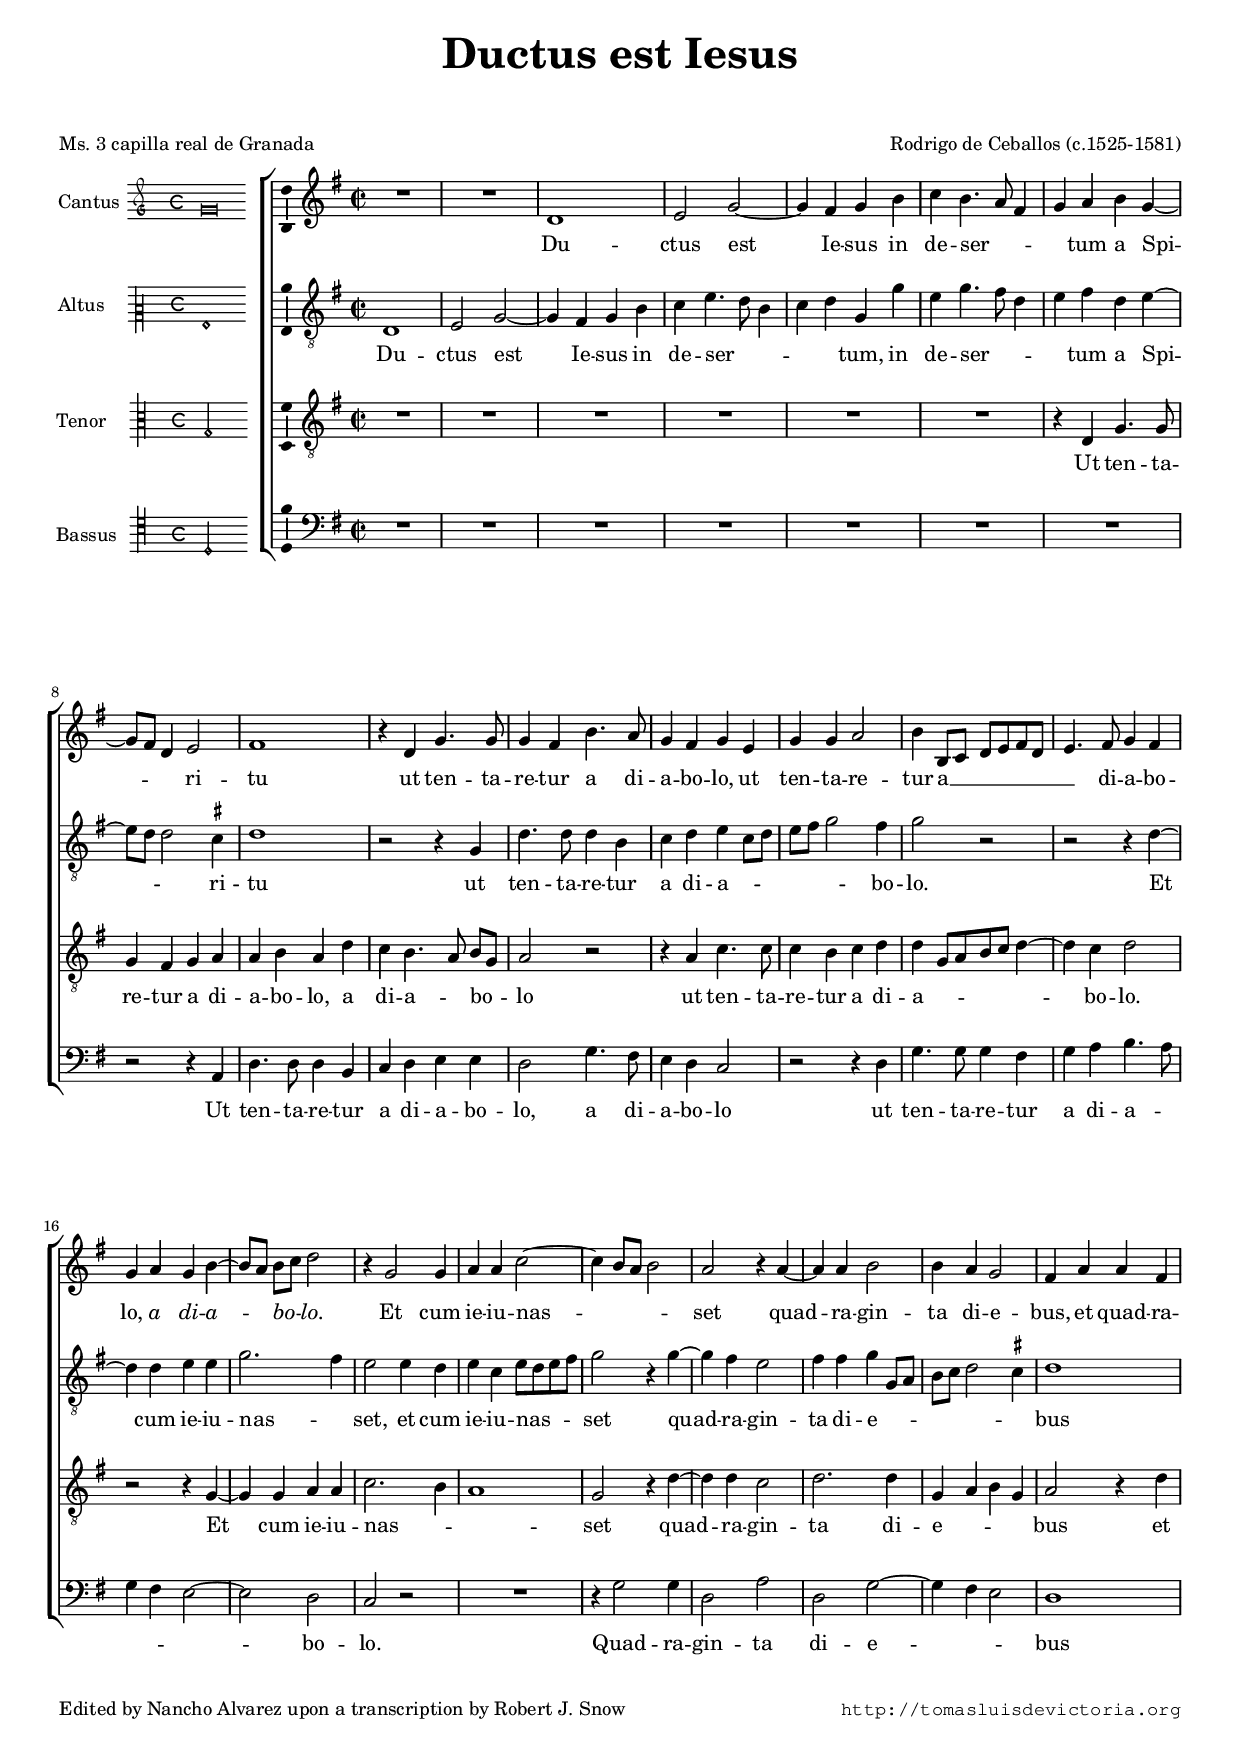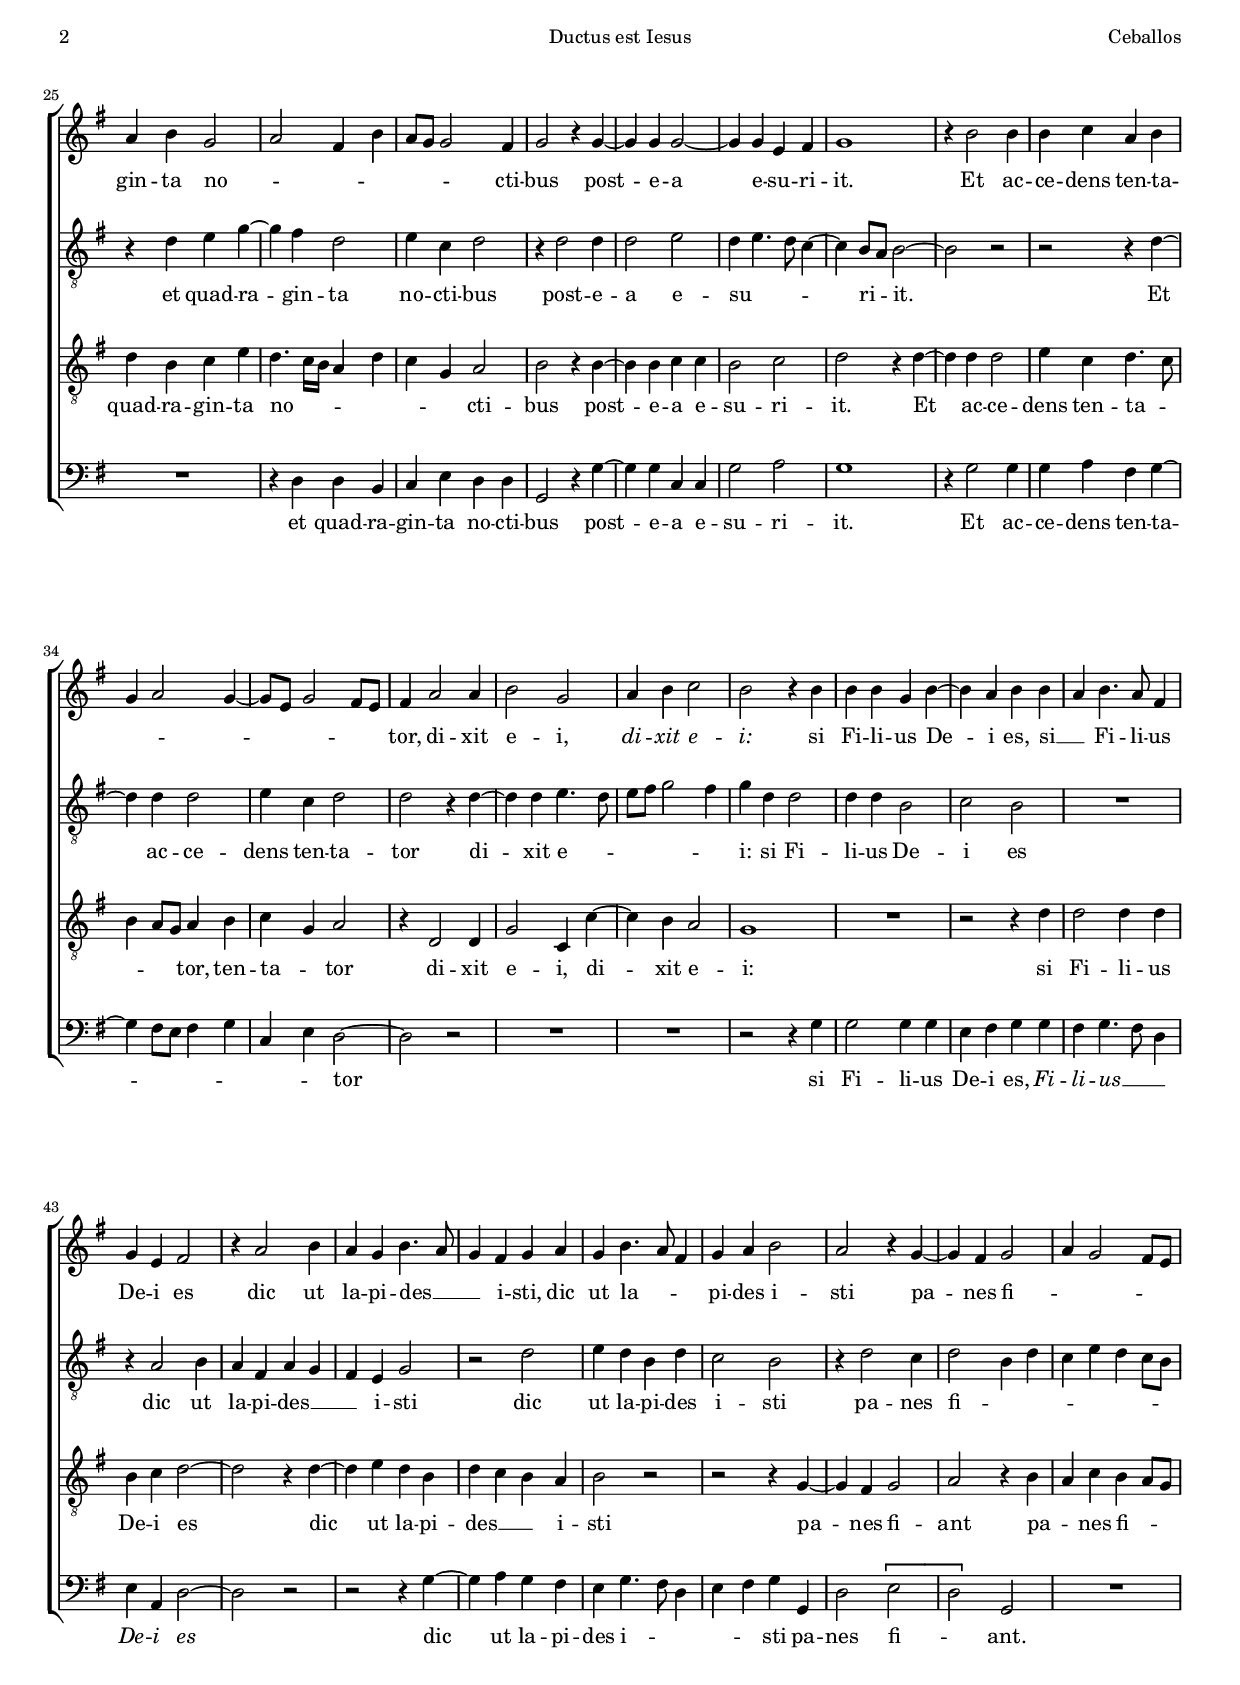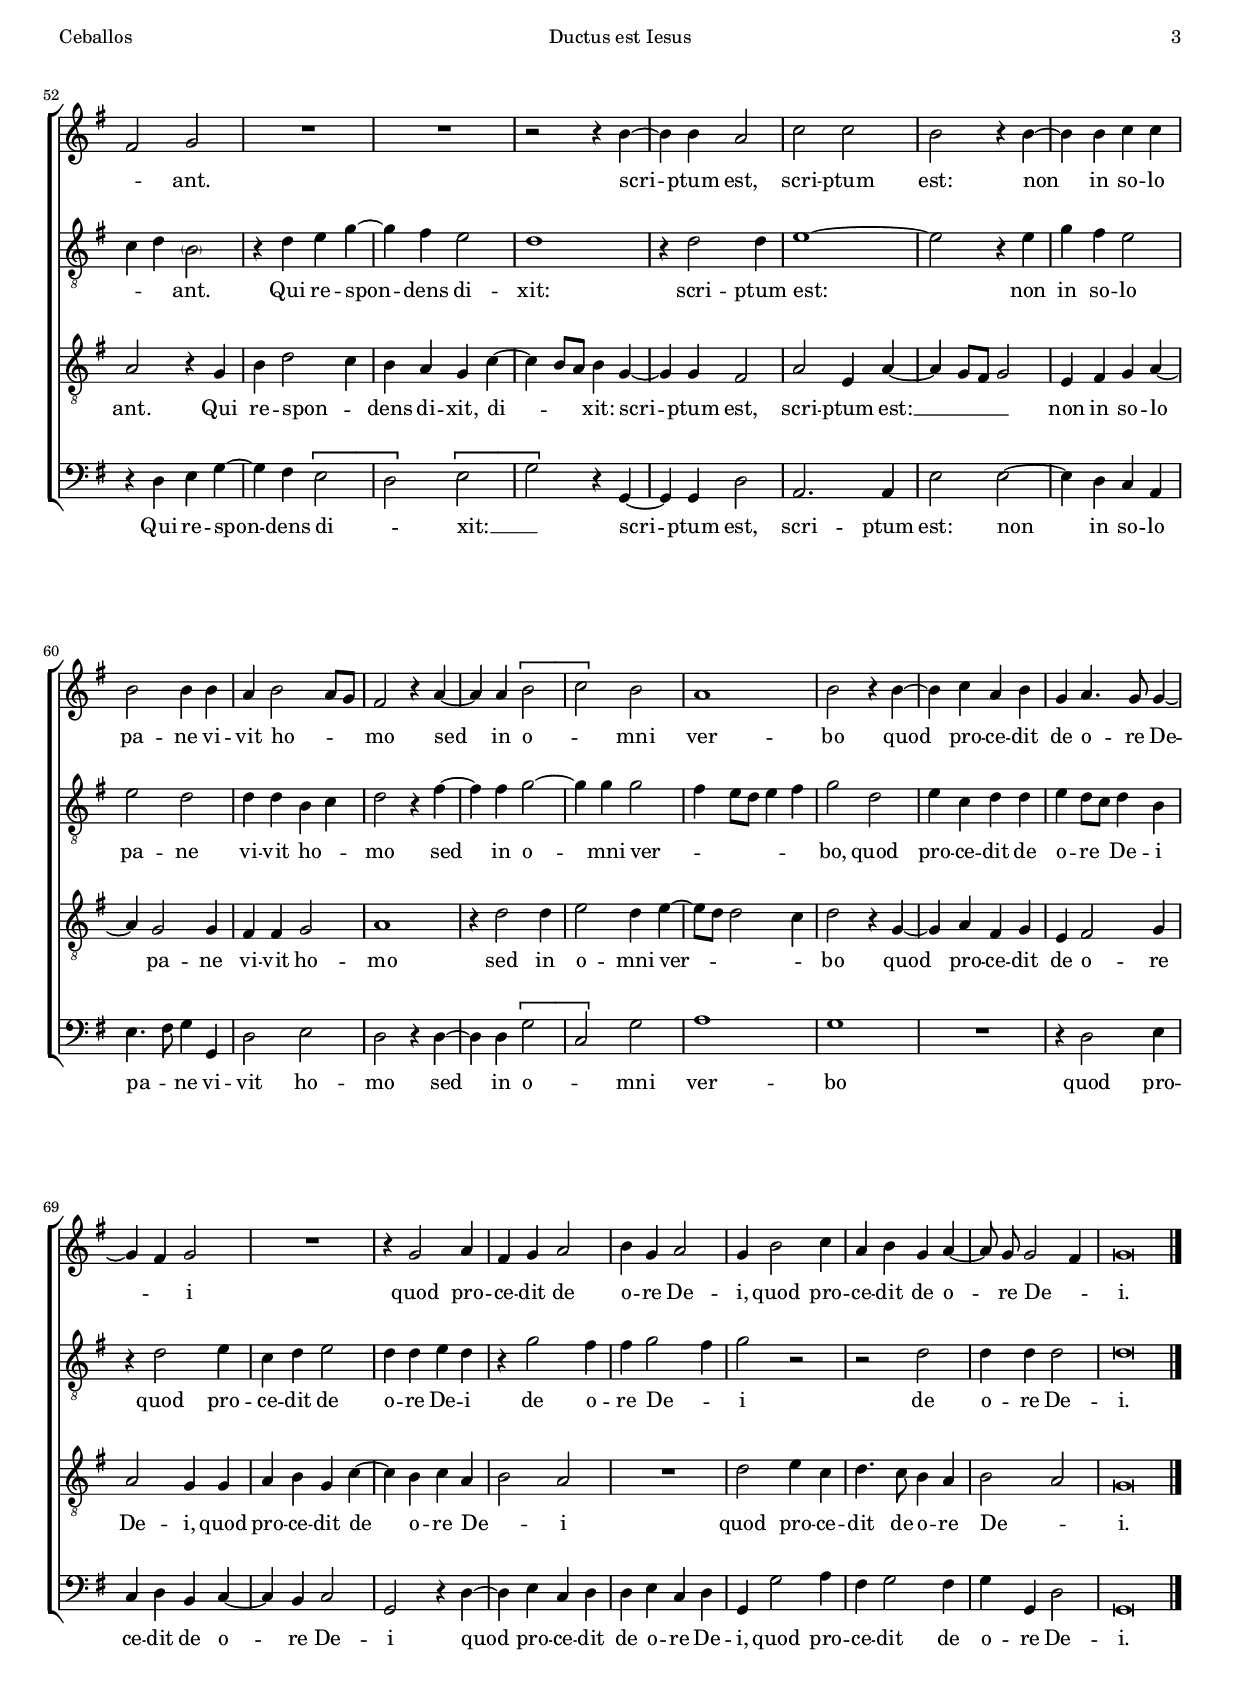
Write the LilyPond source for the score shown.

\version "2.18.0"

#(set-default-paper-size "a4")
#(set-global-staff-size 16.4)
#(ly:set-option 'point-and-click #f)
%mobile -s15.5 -i3.2

italicas=\override LyricText.font-shape = #'italic
rectas=\override LyricText.font-shape = #'upright
ss=\once \set suggestAccidentals = ##t
incipitwidth = 20
mtempo={\tempo 4 = 100}
mtempob={\tempo 4 = 50}
mt=#(define-music-function (parser location offset) (number?) ; move lyric text
      #{ \once \override LyricText.X-offset = -$offset #})

htitle="Ductus est Iesus"
hcomposer="Ceballos"

\header {
	title=\markup{\fontsize #3 "Ductus est Iesus"}
	%subtitle=""
	subsubtitle=\markup{\null \vspace #2 }
	composer="Rodrigo de Ceballos (c.1525-1581)"
        pdfauthor=\composer
	%opus="(-)"
	poet=\markup{"Ms. 3 capilla real de Granada"}
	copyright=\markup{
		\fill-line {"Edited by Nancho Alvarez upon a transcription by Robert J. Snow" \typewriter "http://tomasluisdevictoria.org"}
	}
%	tagline=""
}

global={\key c \major \time 2/2 \skip 1*77
	%\override Score.TimeSignature.break-visibility = #'#(#f #t #t)
	\bar "|."
}


cantus=\relative c''{
	R1*2
	g1
	a2 c ~
	c4 b c e
	f e4. d8 b4
	c4 d e c ~
	c8 b g4 a2
	b1
	r4 g c4. c8
	c4 b e4. d8
	c4 b c a
	c c d2
	e4 e,8 f g a b g
	a4. b8 c4 b
	c4 d c e ~
	e8[ d] e[ f] g2
	r4 c,2 c4
	d4 d f2 ~
	f4 e8 d e2
	d2 r4 d ~
	d d e2
	e4 d c2
	b4 d d b
	d e c2
	d b4 e
	d8 c c2 b4
	c2 r4 c ~
	c c c2 ~
	c4 c a b
	c1
	r4 e2 e4
	e f d e
	c4 d2 c4 ~
	c8 a c2 b8 a
	b4 d2 d4
	e2 c
	d4 e f2
	e r4 e
	e e c e ~
	e d e e
	d e4. d8 b4
	c4 a b2
	r4 d2 e4
	d c e4. d8
	c4 b c d
	c e4. d8 b4
	c d e2
	d2 r4 c ~
	c4 b c2
	d4 c2 b8 a
	b2 c
	R1*2
	r2 r4 e ~
	e e d2
	f f
	e r4 e ~
	e e f f
	e2 e4 e
	d4 e2 d8 c 
	b2 r4 d ~
	d d \[e2
	f\] e
	d1
	e2 r4 e ~
	e f d e
	c d4. c8 c4 ~
	c b c2
	R1
	r4 c2 d4
	b c d2
	e4 c d2
	c4 e2 f4
	d e c d ~
	d8 \noBeam c c2 b4
	c\breve*1/2
}

altus=\relative c'{
	g1
	a2 c ~
	c4 b c e
	f a4. g8 e4
	f g c, c'
	a c4. b8 g4
	a4 b g a ~
	a8 g g2 \ss fis4
	g1
	r2 r4 c,
	g'4. g8 g4 e
	f g a f8 g
	a b c2 b4
	c2 r % falta el silencio
	r2 r4 g ~
	g4 g a a
	c2. b4
	a2 a4 g
	a4 f a8 g a b
	c2 r4 c ~
	c b a2
	b4 b c c,8 d
	e f g2 \ss fis4
	g1
	r4 g a c ~
	c b g2
	a4 f g2
	r4 g2 g4
	g2 a
	g4 a4. g8 f4 ~
	f e8 d e2 ~
	e r
	r2 r4 g ~
	g4 g g2
	a4 f g2
	g r4 g ~
	g g a4. g8 
	a b c2 b4
	c4 g g2
	g4 g e2
	f e
	R1
	r4 d2 e4
	d b d c 
	b a c2
	r2 g'
	a4 g e g
	f2 e
	r4 g2 f4
	g2 e4 g
	f a g f8 e
	f4 g \parenthesize e2 % con parentesis en Snow
	r4 g a c ~
	c b a2
	g1
	r4 g2 g4
	a1 ~
	a2 r4 a
	c b a2
	a g
	g4 g e f
	g2 r4 b ~
	b4 b c2 ~
	c4 c c2
	b4 a8 g a4 b
	c2 g
	a4 f g g
	a g8 f g4 e
	r4 g2 a4
	f4 g a2
	g4 g a g
	r4 c2 b4
	b4 c2 b4
	c2 r
	r g
	g4 g g2
	g\breve*1/2
}

tenor=\relative c'{
	R1*6
	r4 g c4. c8
	c4 b c d
	d e d g
	f e4. d8 e[ c]
	d2 r
	r4 d f4. f8
	f4 e f g
	g c,8[ d e f] g4 ~
	g f g2
	r2 r4 c, ~
	c c d d
	f2. e4
	d1
	c2 r4 g' ~
	g g f2
	g2. g4
	c,4 d e c
	d2 r4 g
	g4 e f a
	g4. f16 e d4 g
	f c d2
	e2 r4 e ~
	e e f f
	e2 f
	g2 r4 g ~
	g g g2
	a4 f g4. f8
	e4 d8 c d4 e
	f c d2
	r4 g,2 g4
	c2 f,4 f' ~
	f e d2
	c1
	R1
	r2 r4 g'
	g2 g4 g
	e4 f g2 ~
	g r4 g ~
	g a g e
	g f e d
	e2 r
	r2 r4 c ~
	c4 b c2
	d2 r4 e
	d f e d8 c
	d2 r4 c
	e g2 f4
	e d c f ~
	f e8 d e4 c ~
	c c b2
	d a4 d ~
	d c8 b c2
	a4 b c d ~
	d c2 c4
	b4 b c2
	d1
	r4 g2 g4
	a2 g4 a ~
	a8 g g2 f4
	g2 r4 c, ~
	c4 d b c
	a b2 c4
	d2 c4 c
	d4 e c f ~
	f e f d
	e2 d
	R1
	g2 a4 f
	g4. f8 e4 d
	e2 d
	c\breve*1/2
}

bassus=\relative c{
	R1*7
	r2 r4 d
	g4. g8 g4 e
	f g a a
	g2 c4. b8
	a4 g f2
	r2 r4 g
	c4. c8 c4 b
	c d e4. d8
	c4 b a2 ~
	a g
	f r
	R1
	r4 c'2 c4
	g2 d'
	g, c ~
	c4 b a2
	g1
	R1
	r4 g g e
	f a g g
	c,2 r4 c' ~
	c4 c f, f
	c'2 d
	c1
	r4 c2 c4
	c d b c ~
	c4 b8 a b4 c
	f, a g2 ~
	g r
	R1*2
	r2 r4 c
	c2 c4 c
	a b c c
	b c4. b8 g4
	a4 d, g2 ~
	g r
	r2 r4 c ~
	c4 d c b
	a c4. b8 g4
	a b c c,
	g'2 \[a
	g\] c,
	R1
	r4 g' a c ~
	c b \[a2
	g\] \[a
	c\] r4 c, ~
	c c g'2
	d2. d4
	a'2 a ~
	a4 g f d
	a'4. b8 c4 c,
	g'2 a
	g r4 g ~
	g g \[c2
	f,\] c'
	d1
	c
	R1
	r4 g2 a4
	f g e f ~
	f e f2
	c2 r4 g' ~
	g a f g
	g a f g
	c, c'2 d4
	b c2 b4
	c4 c, g'2
	c,\breve*1/2
}

textocantus=\lyricmode{
Du -- ctus est Ie -- sus in de -- ser -- _ _ _ tum a Spi -- _ _ ri -- tu
ut ten -- ta -- re -- tur a di -- a -- bo -- lo,
ut ten -- ta -- re -- tur a __ _ _ _ _ _ _ di -- a -- bo -- lo,
\italicas
a di -- a -- _ bo -- _ lo.
\rectas
Et cum ie -- iu -- nas -- _ _ _ set
\mt #1 quad -- ra -- gin -- ta di -- e -- bus, 
et quad -- ra -- gin -- ta no -- _ _ _ _ _ _ cti -- bus
\mt #1 post -- e -- a e -- su -- ri -- it.
Et ac -- ce -- dens ten -- ta -- _ _ _ _ _ _ _ tor,
di -- xit e -- i,
\italicas
di -- xit e -- i:
\rectas
si Fi -- li -- us De -- i es,
si __ _ Fi -- li -- us De -- i es
dic ut la -- pi -- des __ _ _ i -- sti,
dic ut la -- _ _ pi -- des i -- sti
pa -- nes fi -- _ _ _ _ _ ant.
scri -- ptum est,
scri -- ptum est:
non in so -- lo pa -- ne vi -- vit ho -- _ _ mo
sed in o -- _ mni ver -- bo
\mt #1 quod pro -- ce -- dit de o -- re \mt #.5 De -- _ i
quod pro -- ce -- dit de o -- re De -- i,
quod pro -- ce -- dit de o -- re De -- _ i.
}

textoaltus=\lyricmode{
Du -- ctus est Ie -- sus in de -- ser -- _ _ _ _ tum,
in de -- ser -- _ _ _ tum a Spi -- _ _ ri -- tu
ut ten -- ta -- re -- tur a di -- a -- _ _ _ _ _ bo -- lo.
Et cum ie -- iu -- nas -- _ set,
et cum ie -- iu -- nas -- _ _ _ set
quad -- ra -- gin -- ta di -- e -- _ _ _ _ _ _ bus
et quad -- ra -- gin -- ta no -- cti -- bus
post -- e -- a e -- su -- _ _ _ ri -- _ it.
\mt #.5 Et ac -- ce -- dens ten -- ta -- tor di -- xit e -- _ _ _ _ _ i:
si Fi -- li -- us De -- i es
dic ut la -- pi -- \mt #.8 des __ _ _ i -- sti
dic ut la -- pi -- des i -- sti
pa -- nes fi -- _ _ _ _ _ _ _ _ _ ant.
Qui re -- spon -- dens di -- xit:
scri -- ptum est:
non in so -- lo pa -- ne vi -- vit \mt #.2 ho -- _ mo
\mt #.5 sed in o -- mni ver -- _ _ _ _ _ bo,
quod pro -- ce -- dit de o -- \mt #.2 re _ De -- i
quod pro -- ce -- dit de o -- re De -- i
de o -- re De -- _ i
de o -- re De -- i.
}

textotenor=\lyricmode{
Ut ten -- ta -- re -- tur a di -- a -- bo -- lo,
a di -- a -- _ bo -- _ lo
ut ten -- ta -- re -- tur a di -- a -- _ _ _ _ _ bo -- lo.
Et cum ie -- iu -- nas -- _ _ set
\mt #1 quad -- ra -- gin -- ta di -- e -- _ _ _ bus
et quad -- ra -- gin -- ta no -- _ _ _ _ _ _ cti -- bus
\mt #1 post -- e -- a e -- su -- ri -- it.
Et ac -- ce -- dens ten -- ta -- _ _ _ _ tor,
ten -- ta -- _ tor
di -- xit e -- i,
di -- xit e -- i:
si Fi -- li -- us De -- i es
dic ut la -- pi -- \mt #.5 des __ _ _ i -- sti
pa -- nes fi -- ant
pa -- _ nes fi -- _ _ ant.
Qui re -- spon -- _ dens
di -- xit,
di -- _ _ xit:
scri -- ptum est,
scri -- ptum \mt #.5 est: __ _ _ _ 
non in so -- lo pa -- ne vi -- vit ho -- mo
sed in o -- mni ver -- _ _ _ bo
\mt #1 quod pro -- ce -- dit de o -- re De -- i,
quod pro -- ce -- dit de o -- re De -- _ i
quod pro -- ce -- dit de o -- re De -- _ i.
}

textobassus=\lyricmode{
Ut ten -- ta -- re -- tur a di -- a -- bo -- lo,
a di -- a -- bo -- lo
ut ten -- ta -- re -- tur a di -- a -- _ _ _ _ bo -- lo.
Quad -- ra -- gin -- ta di -- e -- _ _ bus
et quad -- ra -- gin -- ta no -- cti -- bus
\mt #1 post -- e -- a e -- su -- ri -- it.
Et ac -- ce -- dens ten -- ta -- _ _ _ _ _ _ tor
si Fi -- li -- us De -- i es,
\italicas
Fi -- li -- us __ _ _ De -- i es
\rectas % Snow solo marca el final
dic ut la -- pi -- des i -- _ _ _ _ sti pa -- nes fi -- _ ant.
Qui re -- spon -- dens di -- _ xit: __ _ 
scri -- ptum est,
scri -- ptum est:
non in so -- lo pa -- _ ne vi -- vit ho -- mo
\mt #.5 sed in o -- _ mni ver -- bo
quod pro -- ce -- dit de o -- re De -- i
quod pro -- ce -- dit de o -- re De -- i,
quod pro -- ce -- dit de o -- re De -- i.
}


incipitcantus=\markup{
	\score{
		{ 
		\set Staff.instrumentName="Cantus "
		\override NoteHead.style = #'neomensural
		\override Staff.TimeSignature.style = #'neomensural
		\cadenzaOn 
		\clef "petrucci-g"
		\key c \major
		\time 4/4
                g'\breve*1/2
		} 

	\layout { line-width=\incipitwidth indent = 0 }
	}
}

incipitaltus=\markup{
	\score{
		{ 
		\set Staff.instrumentName="Altus    "
		\override NoteHead.style = #'neomensural 
		\override Staff.TimeSignature.style = #'neomensural
		\cadenzaOn 
		\clef "petrucci-c2"
		\key c \major
		\time 4/4
               g1
		} 
	\layout { line-width=\incipitwidth indent = 0 }
	}
}


incipittenor=\markup{
	\score{
		{ 
		\set Staff.instrumentName="Tenor    "
		\override NoteHead.style = #'neomensural 
		\override Staff.TimeSignature.style = #'neomensural
		\cadenzaOn 
		\clef "petrucci-c3"
		\key c \major
		\time 4/4
                g2*2
		} 
	\layout { line-width=\incipitwidth indent=0 }
	}
}

incipitbassus=\markup{
	\score{
		{ 
		\set Staff.instrumentName="Bassus  "
		\override NoteHead.style = #'neomensural
		\override Staff.TimeSignature.style = #'neomensural
		\cadenzaOn 
		\clef "petrucci-c4"
		\key c \major
		\time 4/4
                d2*2
		} 
	\layout { line-width=\incipitwidth indent = 0 }
	}
}

%\layout {
%       \context {\Voice
%               \remove Ligature_bracket_engraver
%               \consists Mensural_ligature_engraver
%       }
%       line-width=\incipitwidth
%       indent = 0
%}

\score {\transpose c' g{
\new ChoirStaff<<

	\new Staff <<\global
	\new Voice="v1" {
		\set Staff.instrumentName=\incipitcantus
		\clef "treble"
		\cantus }
	\new Lyrics \lyricsto "v1" {\textocantus }
	>>

	\new Staff <<\global
	\new Voice="v2" {
		\set Staff.instrumentName=\incipitaltus
		\clef "G_8"
		\altus }
	\new Lyrics \lyricsto "v2" {\textoaltus }
	>>
	
	\new Staff <<\global
	\new Voice="v3" {
		\set Staff.instrumentName=\incipittenor
		\clef "G_8"
		\tenor }
	\new Lyrics \lyricsto "v3" {\textotenor }
	>>

	\new Staff <<\global
	\new Voice="v4" {
		\set Staff.instrumentName=\incipitbassus
		\clef "bass"
		\bassus }
	\new Lyrics \lyricsto "v4" {\textobassus }
	>>
	
>>

	} % transpose

\layout{ 
	\context {\Lyrics 
		\override VerticalAxisGroup.staff-affinity = #UP
		\override VerticalAxisGroup.nonstaff-relatedstaff-spacing =
			#'((basic-distance . 0) (minimum-distance . 0) (padding . 1))
		\override LyricText.font-size = #1.2
		\override LyricHyphen.minimum-distance = #0.5
	}
	\context {\Score 
		tempoHideNote = ##t
		\override BarNumber.padding = #2 
	}
	\context {\Voice 
		%melismaBusyProperties = #'()
		%autoBeaming = ##f
	}
	\context {\Staff 
                %\RemoveEmptyStaves
                %\override VerticalAxisGroup.remove-first = ##t
		\override VerticalAxisGroup.staff-staff-spacing =
			#'((basic-distance . 11) (minimum-distance . 0) (padding . 1))
		\consists Ambitus_engraver 
		\override LigatureBracket.padding = #1
	}
}

%\midi { \mtempo }

}


\paper{
	evenHeaderMarkup=\markup  \fill-line { \fromproperty #'page:page-number-string \htitle \hcomposer }
	oddHeaderMarkup= \markup  \fill-line { \on-the-fly #not-first-page \hcomposer \on-the-fly #not-first-page \htitle \on-the-fly #not-first-page \fromproperty #'page:page-number-string }
	%system-count=9
	%page-count = 8
	ragged-last-bottom = ##f
	indent=3.6\cm
	system-system-spacing =
	#'((basic-distance . 20) (minimum-distance . 0) (padding . 5))
	top-system-spacing = % header
	#'((basic-distance . 10) (minimum-distance . 0) (padding . 0))
	last-bottom-spacing = % footer
	#'((basic-distance . 12) (minimum-distance . 0) (padding . 0))
	markup-system-spacing.padding = #1.5
}
